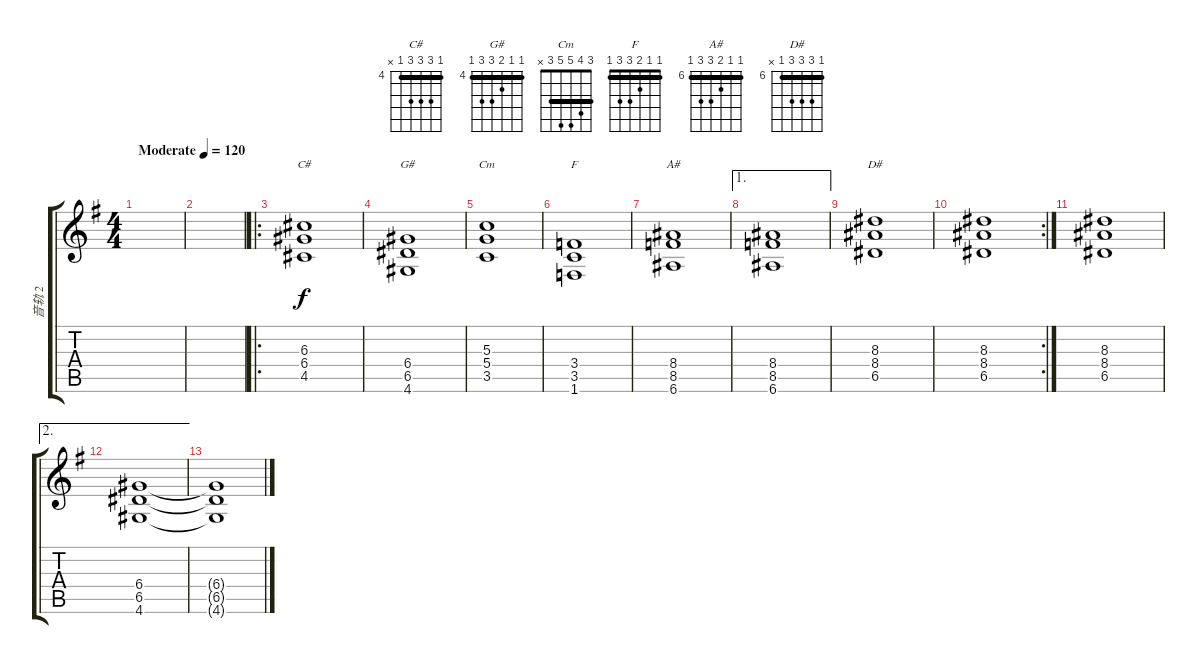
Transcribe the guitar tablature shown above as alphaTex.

\track ("音轨 2" "音轨 2") {instrument distortionguitar}
\staff {score tabs}
\tuning (E4 B3 G3 D3 A2 E2) {hide}
\chord ("C#" 4 6 6 6 4 x) {firstfret 4 barre 4}
\chord ("G#" 4 4 5 6 6 4) {firstfret 4 barre 4}
\chord ("Cm" 3 4 5 5 3 x) {barre 3}
\chord ("F" 1 1 2 3 3 1) {barre 1}
\chord ("A#" 6 6 7 8 8 6) {firstfret 6 barre 6}
\chord ("D#" 6 8 8 8 6 x) {firstfret 6 barre 6}
\ts (4 4)
\tempo (120 "Moderate")
\clef g2
\ks g
|
|
\ro
(6.3 6.4 4.5).1{ch "C#"} |
(6.4 6.5 4.6).1{ch "G#"} |
(5.3 5.4 3.5).1{ch "Cm"} |
(3.4 3.5 1.6).1{ch "F"} |
(8.4 8.5 6.6).1{ch "A#"} |
\ae 1
(8.4 8.5 6.6).1 |
(8.3 8.4 6.5).1{ch "D#"} |
\rc 2
(8.3 8.4 6.5).1 |
(8.3 8.4 6.5).1 |
\ae 2
(6.4 6.5 4.6).1 |
(6.4{t} 6.5{t} 4.6{t}).1
